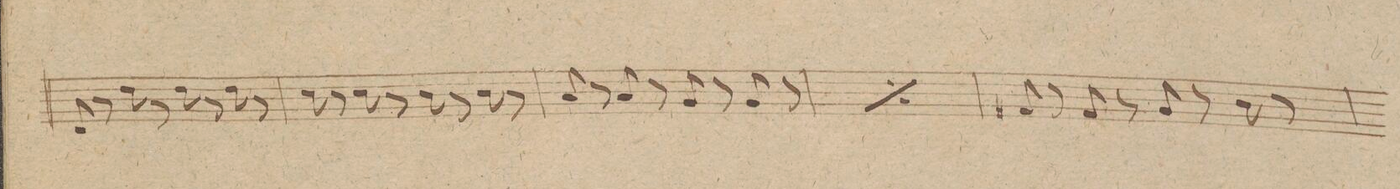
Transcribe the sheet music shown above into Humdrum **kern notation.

**kern	**dynam
*I"Alto Viola.	*
*clefC3	*
*k[]	*
*met(c|)	*
*M2/2	*
8E/	.
8r	.
8e\	.
8r	.
8e\	.
8r	.
8e\	.
8r	.
=43	=43
8d\	.
8r	.
8d\	.
8r	.
8c\	.
8r	.
8c\	.
8r	.
=44	=44
8B/	.
8r	.
8B/	.
8r	.
8A/	.
8r	.
8A/	.
8r	.
=45	=45
*rep	*
8B/	.
8r	.
8B/	.
8r	.
8A/	.
8r	.
8A/	.
8r	.
*Xrep	*
=46	=46
8G#X/	.
8r	.
8G#/	.
8r	.
8A/	.
8r	.
8c\	.
8r	.
=47	=47
*-	*-
